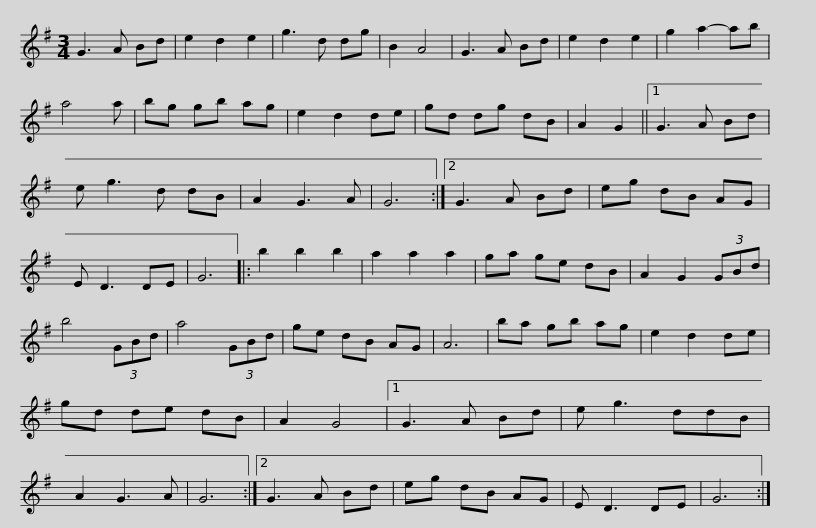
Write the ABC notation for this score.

X:1
L:1/8
M:3/4
I:linebreak $
K:G
V:1 treble
V:1
 G3 A Bd | e2 d2 e2 | g3 d dg | B2 A4 | G3 A Bd | %5
 e2 d2 e2 | g2 a2- ab | a4 a | bg gb ag | e2 d2 de |$ %10
 gd dg dB | A2 G2 ||1 G3 A Bd | e g3 d dB | A2 G3 A | %15
 G6 :|2 G3 A Bd | eg dB AG | E D3 DE | G6 |:$ %20
 b2 b2 b2 | a2 a2 a2 | ga ge dB | A2 G2 (3GBd | b4 (3GBd | %25
 a4 (3GBd | ge dB AG | A6 | ba gb ag |$ e2 d2 de | %30
 gd de dB | A2 G4 |1 G3 A Bd | e g3 ddB | A2 G3 A | %35
 G6 :|2 G3 A Bd | eg dB AG |$ E D3 DE | G6 :| %40
